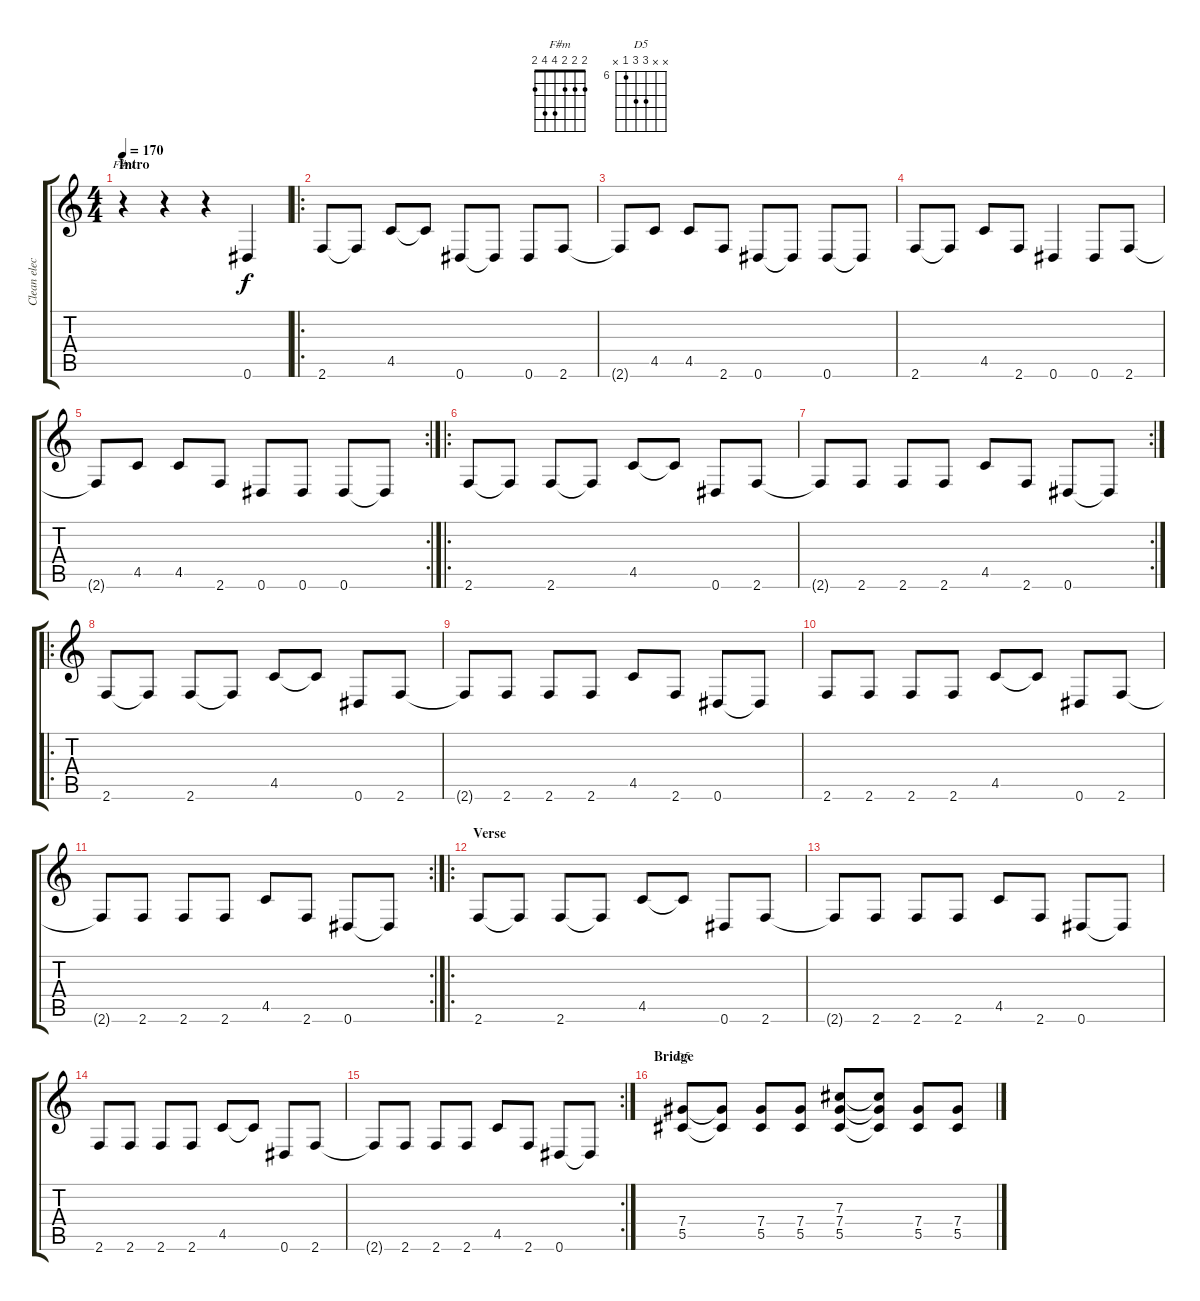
\track ("Clean electric intro" "Clean elec") {instrument electricguitarclean}
\staff {score tabs}
\tuning (Eb4 Bb3 Gb3 Db3 Ab2 Eb2) {hide}
\chord ("F#m" 2 2 2 4 4 2)
\chord ("D5" x x 8 8 6 x) {firstfret 6}
\ts (4 4)
\section ("" "Intro")
\tempo 170
\clef g2
\ks c
r.4{ch "F#m" dy f instrument electricguitarclean} r.4 r.4 0.6.4 |
\ro
2.6.8 2.6{t}.8 4.5.8 4.5{t}.8 0.6.8 0.6{t}.8 0.6.8 2.6.8 |
2.6{t}.8 4.5.8 4.5.8 2.6.8 0.6.8 0.6{t}.8 0.6.8 0.6{t}.8 |
2.6.8 2.6{t}.8 4.5.8 2.6.8 0.6.4 0.6.8 2.6.8 |
\rc 2
2.6{t}.8 4.5.8 4.5.8 2.6.8 0.6.8 0.6.8 0.6.8 0.6{t}.8 |
\ro
2.6.8{volume 10} 2.6{t}.8 2.6.8 2.6{t}.8 4.5.8 4.5{t}.8 0.6.8 2.6.8 |
\rc 2
2.6{t}.8 2.6.8 2.6.8 2.6.8 4.5.8 2.6.8 0.6.8 0.6{t}.8 |
\ro
2.6.8{volume 12} 2.6{t}.8 2.6.8 2.6{t}.8 4.5.8 4.5{t}.8 0.6.8 2.6.8 |
2.6{t}.8 2.6.8 2.6.8 2.6.8 4.5.8 2.6.8 0.6.8 0.6{t}.8 |
2.6.8 2.6.8 2.6.8 2.6.8 4.5.8 4.5{t}.8 0.6.8 2.6.8 |
\rc 2
2.6{t}.8 2.6.8 2.6.8 2.6.8 4.5.8 2.6.8 0.6.8 0.6{t}.8 |
\ro
\section ("" "Verse")
2.6.8{volume 8} 2.6{t}.8 2.6.8 2.6{t}.8 4.5.8 4.5{t}.8 0.6.8 2.6.8 |
2.6{t}.8 2.6.8 2.6.8 2.6.8 4.5.8 2.6.8 0.6.8 0.6{t}.8 |
2.6.8 2.6.8 2.6.8 2.6.8 4.5.8 4.5{t}.8 0.6.8 2.6.8 |
\rc 2
2.6{t}.8 2.6.8 2.6.8 2.6.8 4.5.8 2.6.8 0.6.8 0.6{t}.8 |
\section ("" "Bridge")
(7.4 5.5).8{ch "D5" volume 12} (7.4{t} 5.5{t}).8 (7.4 5.5).8 (7.4 5.5).8 (7.3 7.4 5.5).8 (7.3{t} 7.4{t} 5.5{t}).8 (7.4 5.5).8 (7.4 5.5).8
